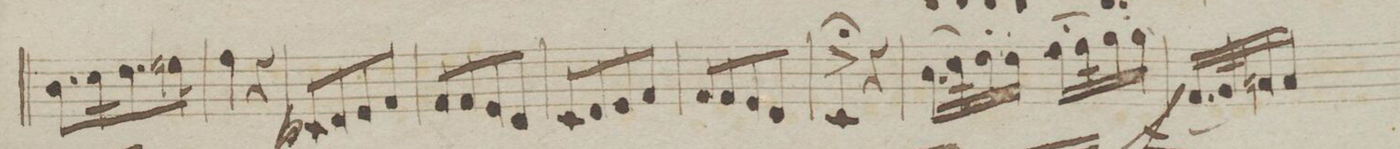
**kern	**dynam
*I"Violin 2do	*
*clefG2	*
*k[b-e-a-]	*
*M2/4	*
8.b-\L	.
16cc\K	.
8.dd\	.
16een\Jk	.
=88	=88
4ff\	.
4r	.
=89	=89
8c/L	p
8d/	.
8e-/	.
8f/J	.
=90	=90
8f/L	.
8f/	.
8e-/	.
8d/J	.
=91	=91
8c/L	.
8d/	.
8e-/	.
8f/J	.
=92	=92
8f/L	.
8f/	.
8e-/	.
8d/J	.
=93	=93
4c^>;/	.
4r	.
=94	=94
(16.b-\LL	.
32cc\K)	.
16dd'\	.
16dd'\JJ	.
(16.ee-\LL	.
32ff\K)	.
16gg'\	.
16gg'\JJ	.
=95	=95
(16.f/LL	f
32g/K)	.
16an/	.
16a/JJ	.
*-	*-
